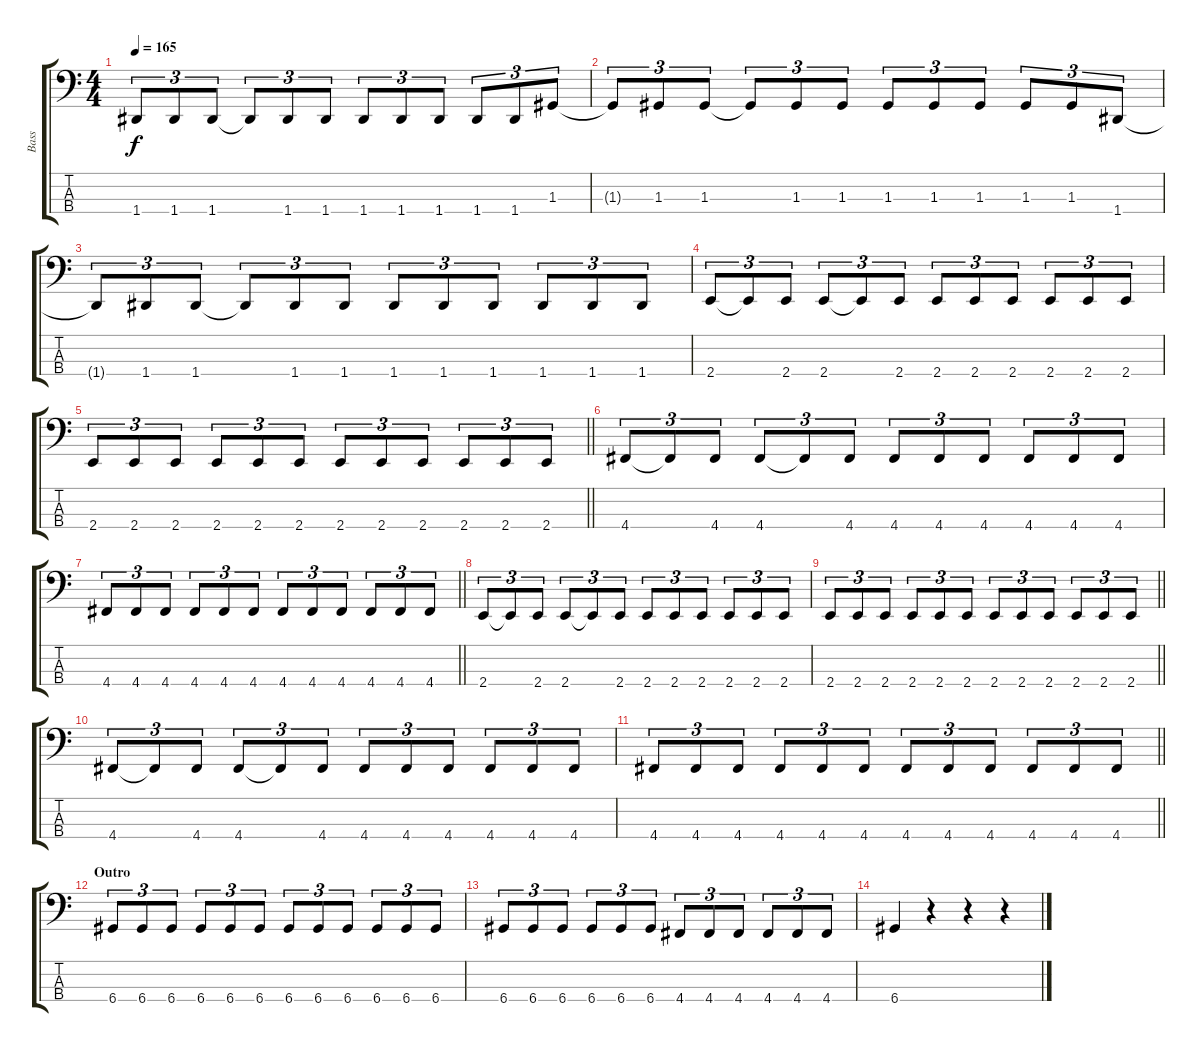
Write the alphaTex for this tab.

\track ("Bass" "Bass") {instrument electricbasspick}
\staff {score tabs}
\tuning (F2 C2 G1 D1) {hide}
\ts (4 4)
\tempo 165
\clef f4
\ks c
1.4{t}.8{tu (3 2) dy f} 1.4.8{tu (3 2)} 1.4.8{tu (3 2)} 1.4{t}.8{tu (3 2)} 1.4.8{tu (3 2)} 1.4.8{tu (3 2)} 1.4.8{tu (3 2)} 1.4.8{tu (3 2)} 1.4.8{tu (3 2)} 1.4.8{tu (3 2)} 1.4.8{tu (3 2)} 1.3.8{tu (3 2)} |
1.3{t}.8{tu (3 2)} 1.3.8{tu (3 2)} 1.3.8{tu (3 2)} 1.3{t}.8{tu (3 2)} 1.3.8{tu (3 2)} 1.3.8{tu (3 2)} 1.3.8{tu (3 2)} 1.3.8{tu (3 2)} 1.3.8{tu (3 2)} 1.3.8{tu (3 2)} 1.3.8{tu (3 2)} 1.4.8{tu (3 2)} |
1.4{t}.8{tu (3 2)} 1.4.8{tu (3 2)} 1.4.8{tu (3 2)} 1.4{t}.8{tu (3 2)} 1.4.8{tu (3 2)} 1.4.8{tu (3 2)} 1.4.8{tu (3 2)} 1.4.8{tu (3 2)} 1.4.8{tu (3 2)} 1.4.8{tu (3 2)} 1.4.8{tu (3 2)} 1.4.8{tu (3 2)} |
2.4.8{tu (3 2)} 2.4{t}.8{tu (3 2)} 2.4.8{tu (3 2)} 2.4.8{tu (3 2)} 2.4{t}.8{tu (3 2)} 2.4.8{tu (3 2)} 2.4.8{tu (3 2)} 2.4.8{tu (3 2)} 2.4.8{tu (3 2)} 2.4.8{tu (3 2)} 2.4.8{tu (3 2)} 2.4.8{tu (3 2)} |
\barLineRight lightlight
2.4.8{tu (3 2)} 2.4.8{tu (3 2)} 2.4.8{tu (3 2)} 2.4.8{tu (3 2)} 2.4.8{tu (3 2)} 2.4.8{tu (3 2)} 2.4.8{tu (3 2)} 2.4.8{tu (3 2)} 2.4.8{tu (3 2)} 2.4.8{tu (3 2)} 2.4.8{tu (3 2)} 2.4.8{tu (3 2)} |
4.4.8{tu (3 2)} 4.4{t}.8{tu (3 2)} 4.4.8{tu (3 2)} 4.4.8{tu (3 2)} 4.4{t}.8{tu (3 2)} 4.4.8{tu (3 2)} 4.4.8{tu (3 2)} 4.4.8{tu (3 2)} 4.4.8{tu (3 2)} 4.4.8{tu (3 2)} 4.4.8{tu (3 2)} 4.4.8{tu (3 2)} |
\barLineRight lightlight
4.4.8{tu (3 2)} 4.4.8{tu (3 2)} 4.4.8{tu (3 2)} 4.4.8{tu (3 2)} 4.4.8{tu (3 2)} 4.4.8{tu (3 2)} 4.4.8{tu (3 2)} 4.4.8{tu (3 2)} 4.4.8{tu (3 2)} 4.4.8{tu (3 2)} 4.4.8{tu (3 2)} 4.4.8{tu (3 2)} |
2.4.8{tu (3 2)} 2.4{t}.8{tu (3 2)} 2.4.8{tu (3 2)} 2.4.8{tu (3 2)} 2.4{t}.8{tu (3 2)} 2.4.8{tu (3 2)} 2.4.8{tu (3 2)} 2.4.8{tu (3 2)} 2.4.8{tu (3 2)} 2.4.8{tu (3 2)} 2.4.8{tu (3 2)} 2.4.8{tu (3 2)} |
\barLineRight lightlight
2.4.8{tu (3 2)} 2.4.8{tu (3 2)} 2.4.8{tu (3 2)} 2.4.8{tu (3 2)} 2.4.8{tu (3 2)} 2.4.8{tu (3 2)} 2.4.8{tu (3 2)} 2.4.8{tu (3 2)} 2.4.8{tu (3 2)} 2.4.8{tu (3 2)} 2.4.8{tu (3 2)} 2.4.8{tu (3 2)} |
4.4.8{tu (3 2)} 4.4{t}.8{tu (3 2)} 4.4.8{tu (3 2)} 4.4.8{tu (3 2)} 4.4{t}.8{tu (3 2)} 4.4.8{tu (3 2)} 4.4.8{tu (3 2)} 4.4.8{tu (3 2)} 4.4.8{tu (3 2)} 4.4.8{tu (3 2)} 4.4.8{tu (3 2)} 4.4.8{tu (3 2)} |
\barLineRight lightlight
4.4.8{tu (3 2)} 4.4.8{tu (3 2)} 4.4.8{tu (3 2)} 4.4.8{tu (3 2)} 4.4.8{tu (3 2)} 4.4.8{tu (3 2)} 4.4.8{tu (3 2)} 4.4.8{tu (3 2)} 4.4.8{tu (3 2)} 4.4.8{tu (3 2)} 4.4.8{tu (3 2)} 4.4.8{tu (3 2)} |
\section ("" "Outro")
6.4.8{tu (3 2)} 6.4.8{tu (3 2)} 6.4.8{tu (3 2)} 6.4.8{tu (3 2)} 6.4.8{tu (3 2)} 6.4.8{tu (3 2)} 6.4.8{tu (3 2)} 6.4.8{tu (3 2)} 6.4.8{tu (3 2)} 6.4.8{tu (3 2)} 6.4.8{tu (3 2)} 6.4.8{tu (3 2)} |
6.4.8{tu (3 2)} 6.4.8{tu (3 2)} 6.4.8{tu (3 2)} 6.4.8{tu (3 2)} 6.4.8{tu (3 2)} 6.4.8{tu (3 2)} 4.4.8{tu (3 2)} 4.4.8{tu (3 2)} 4.4.8{tu (3 2)} 4.4.8{tu (3 2)} 4.4.8{tu (3 2)} 4.4.8{tu (3 2)} |
6.4.4 r.4 r.4 r.4
